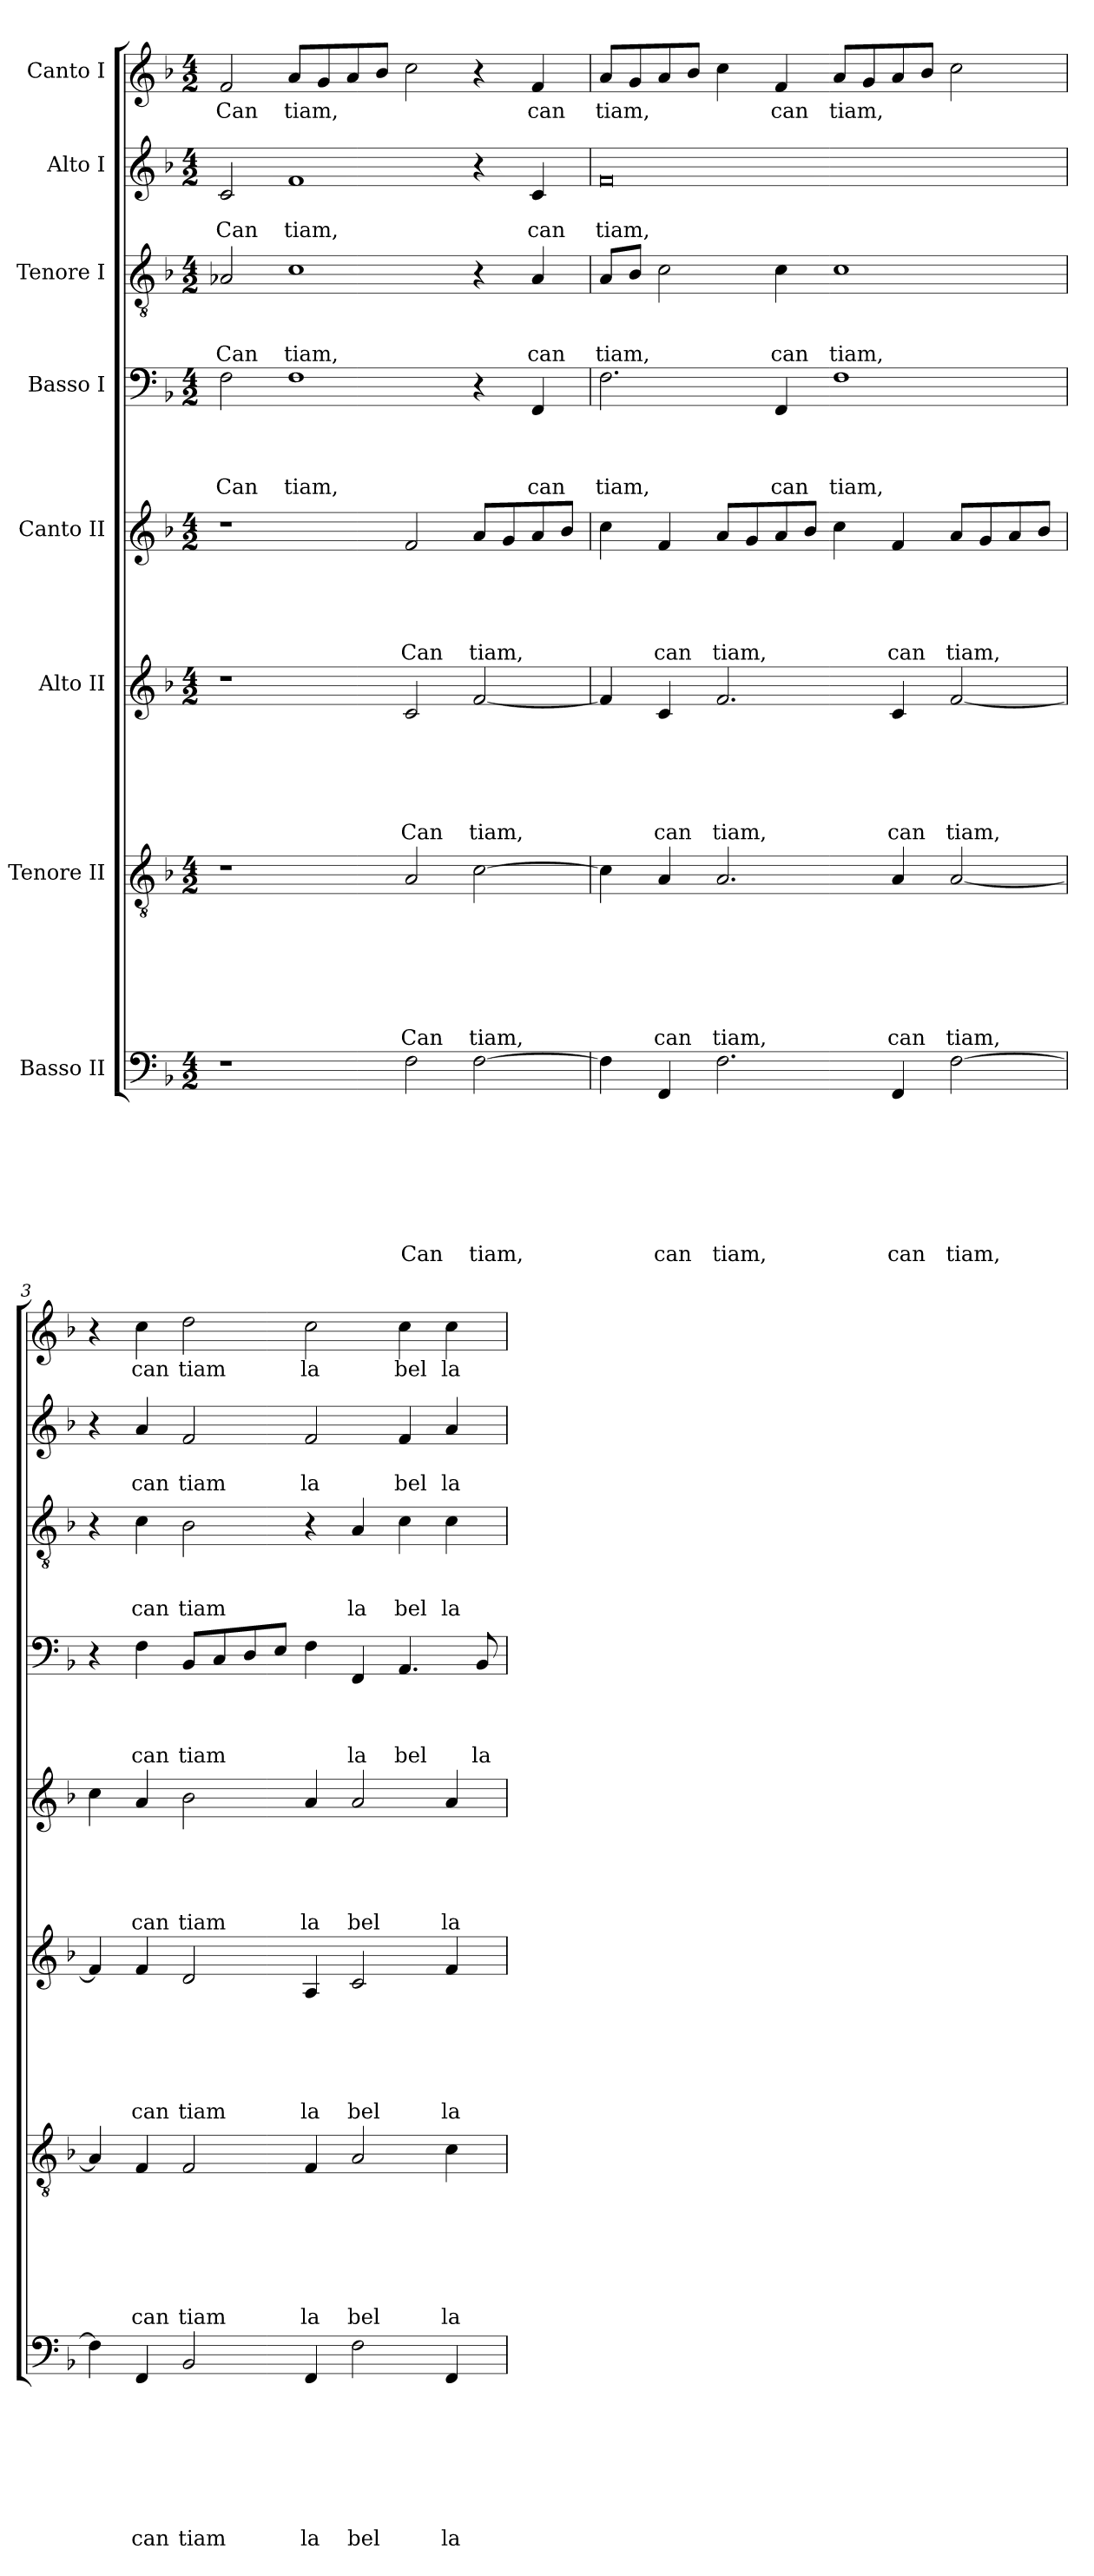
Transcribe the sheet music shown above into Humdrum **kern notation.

**kern	**text	**text	**text	**text	**text	**text	**text	**text	**kern	**text	**text	**text	**text	**text	**text	**text	**kern	**text	**text	**text	**text	**text	**text	**kern	**text	**text	**text	**text	**text	**kern	**text	**text	**text	**text	**kern	**text	**text	**text	**kern	**text	**text	**kern	**text
*part8	*part8	*part8	*part8	*part8	*part8	*part8	*part8	*part8	*part7	*part7	*part7	*part7	*part7	*part7	*part7	*part7	*part6	*part6	*part6	*part6	*part6	*part6	*part6	*part5	*part5	*part5	*part5	*part5	*part5	*part4	*part4	*part4	*part4	*part4	*part3	*part3	*part3	*part3	*part2	*part2	*part2	*part1	*part1
*staff8	*staff8	*staff8	*staff8	*staff8	*staff8	*staff8	*staff8	*staff8	*staff7	*staff7	*staff7	*staff7	*staff7	*staff7	*staff7	*staff7	*staff6	*staff6	*staff6	*staff6	*staff6	*staff6	*staff6	*staff5	*staff5	*staff5	*staff5	*staff5	*staff5	*staff4	*staff4	*staff4	*staff4	*staff4	*staff3	*staff3	*staff3	*staff3	*staff2	*staff2	*staff2	*staff1	*staff1
*I"Basso II	*	*	*	*	*	*	*	*	*I"Tenore II	*	*	*	*	*	*	*	*I"Alto II	*	*	*	*	*	*	*I"Canto II	*	*	*	*	*	*I"Basso I	*	*	*	*	*I"Tenore I	*	*	*	*I"Alto I	*	*	*I"Canto I	*
*clefF4	*	*	*	*	*	*	*	*	*clefGv2	*	*	*	*	*	*	*	*clefG2	*	*	*	*	*	*	*clefG2	*	*	*	*	*	*clefF4	*	*	*	*	*clefGv2	*	*	*	*clefG2	*	*	*clefG2	*
*k[b-]	*	*	*	*	*	*	*	*	*k[b-]	*	*	*	*	*	*	*	*k[b-]	*	*	*	*	*	*	*k[b-]	*	*	*	*	*	*k[b-]	*	*	*	*	*k[b-]	*	*	*	*k[b-]	*	*	*k[b-]	*
*F:	*	*	*	*	*	*	*	*	*F:	*	*	*	*	*	*	*	*F:	*	*	*	*	*	*	*F:	*	*	*	*	*	*F:	*	*	*	*	*F:	*	*	*	*F:	*	*	*F:	*
*M4/2	*	*	*	*	*	*	*	*	*M4/2	*	*	*	*	*	*	*	*M4/2	*	*	*	*	*	*	*M4/2	*	*	*	*	*	*M4/2	*	*	*	*	*M4/2	*	*	*	*M4/2	*	*	*M4/2	*
=1	=1	=1	=1	=1	=1	=1	=1	=1	=1	=1	=1	=1	=1	=1	=1	=1	=1	=1	=1	=1	=1	=1	=1	=1	=1	=1	=1	=1	=1	=1	=1	=1	=1	=1	=1	=1	=1	=1	=1	=1	=1	=1	=1
!	!	!	!	!	!	!	!	!	!	!	!	!	!	!	!	!	!	!	!	!	!	!	!	!	!	!	!	!	!	!	!	!	!	!LO:LY:b	!	!	!	!LO:LY:b	!	!	!LO:LY:b	!	!LO:LY:b
1r	.	.	.	.	.	.	.	.	1r	.	.	.	.	.	.	.	1r	.	.	.	.	.	.	1r	.	.	.	.	.	2F\	.	.	.	Can	2A-X/	.	.	Can	2c/	.	Can	2f/	Can
!	!	!	!	!	!	!	!	!	!	!	!	!	!	!	!	!	!	!	!	!	!	!	!	!	!	!	!	!	!	!	!	!	!	!LO:LY:b	!	!	!	!LO:LY:b	!	!	!LO:LY:b	!	!LO:LY:b
.	.	.	.	.	.	.	.	.	.	.	.	.	.	.	.	.	.	.	.	.	.	.	.	.	.	.	.	.	.	1F	.	.	.	tiam,	1c	.	.	tiam,	1f	.	tiam,	8a/L	tiam,
.	.	.	.	.	.	.	.	.	.	.	.	.	.	.	.	.	.	.	.	.	.	.	.	.	.	.	.	.	.	.	.	.	.	.	.	.	.	.	.	.	.	8g/	.
.	.	.	.	.	.	.	.	.	.	.	.	.	.	.	.	.	.	.	.	.	.	.	.	.	.	.	.	.	.	.	.	.	.	.	.	.	.	.	.	.	.	8a/	.
.	.	.	.	.	.	.	.	.	.	.	.	.	.	.	.	.	.	.	.	.	.	.	.	.	.	.	.	.	.	.	.	.	.	.	.	.	.	.	.	.	.	8b-/J	.
!	!	!	!	!	!	!	!	!LO:LY:b	!	!	!	!	!	!	!	!LO:LY:b	!	!	!	!	!	!	!LO:LY:b	!	!	!	!	!	!LO:LY:b	!	!	!	!	!	!	!	!	!	!	!	!	!	!
2F\	.	.	.	.	.	.	.	Can	2A/	.	.	.	.	.	.	Can	2c/	.	.	.	.	.	Can	2f/	.	.	.	.	Can	.	.	.	.	.	.	.	.	.	.	.	.	2cc\	.
!	!	!	!	!	!	!	!	!LO:LY:b	!	!	!	!	!	!	!	!LO:LY:b	!	!	!	!	!	!	!LO:LY:b	!	!	!	!	!	!LO:LY:b	!	!	!	!	!	!	!	!	!	!	!	!	!	!
[>2F\	.	.	.	.	.	.	.	tiam,	[>2c\	.	.	.	.	.	.	tiam,	[<2f/	.	.	.	.	.	tiam,	8a/L	.	.	.	.	tiam,	4r	.	.	.	.	4r	.	.	.	4r	.	.	4r	.
.	.	.	.	.	.	.	.	.	.	.	.	.	.	.	.	.	.	.	.	.	.	.	.	8g/	.	.	.	.	.	.	.	.	.	.	.	.	.	.	.	.	.	.	.
!	!	!	!	!	!	!	!	!	!	!	!	!	!	!	!	!	!	!	!	!	!	!	!	!	!	!	!	!	!	!	!	!	!	!LO:LY:b	!	!	!	!LO:LY:b	!	!	!LO:LY:b	!	!LO:LY:b
.	.	.	.	.	.	.	.	.	.	.	.	.	.	.	.	.	.	.	.	.	.	.	.	8a/	.	.	.	.	.	4FF/	.	.	.	can	4A-/	.	.	can	4c/	.	can	4f/	can
.	.	.	.	.	.	.	.	.	.	.	.	.	.	.	.	.	.	.	.	.	.	.	.	8b-/J	.	.	.	.	.	.	.	.	.	.	.	.	.	.	.	.	.	.	.
=2	=2	=2	=2	=2	=2	=2	=2	=2	=2	=2	=2	=2	=2	=2	=2	=2	=2	=2	=2	=2	=2	=2	=2	=2	=2	=2	=2	=2	=2	=2	=2	=2	=2	=2	=2	=2	=2	=2	=2	=2	=2	=2	=2
!	!	!	!	!	!	!	!	!	!	!	!	!	!	!	!	!	!	!	!	!	!	!	!	!	!	!	!	!	!	!	!	!	!	!LO:LY:b	!	!	!	!LO:LY:b	!	!	!LO:LY:b	!	!LO:LY:b
4F\]	.	.	.	.	.	.	.	.	4c\]	.	.	.	.	.	.	.	4f/]	.	.	.	.	.	.	4cc\	.	.	.	.	.	2.F\	.	.	.	tiam,	8A/L	.	.	tiam,	0f	.	tiam,	8a/L	tiam,
.	.	.	.	.	.	.	.	.	.	.	.	.	.	.	.	.	.	.	.	.	.	.	.	.	.	.	.	.	.	.	.	.	.	.	8B-/J	.	.	.	.	.	.	8g/	.
!	!	!	!	!	!	!	!	!LO:LY:b	!	!	!	!	!	!	!	!LO:LY:b	!	!	!	!	!	!	!LO:LY:b	!	!	!	!	!	!LO:LY:b	!	!	!	!	!	!	!	!	!	!	!	!	!	!
4FF/	.	.	.	.	.	.	.	can	4A/	.	.	.	.	.	.	can	4c/	.	.	.	.	.	can	4f/	.	.	.	.	can	.	.	.	.	.	2c\	.	.	.	.	.	.	8a/	.
.	.	.	.	.	.	.	.	.	.	.	.	.	.	.	.	.	.	.	.	.	.	.	.	.	.	.	.	.	.	.	.	.	.	.	.	.	.	.	.	.	.	8b-/J	.
!	!	!	!	!	!	!	!	!LO:LY:b	!	!	!	!	!	!	!	!LO:LY:b	!	!	!	!	!	!	!LO:LY:b	!	!	!	!	!	!LO:LY:b	!	!	!	!	!	!	!	!	!	!	!	!	!	!
2.F\	.	.	.	.	.	.	.	tiam,	2.A/	.	.	.	.	.	.	tiam,	2.f/	.	.	.	.	.	tiam,	8a/L	.	.	.	.	tiam,	.	.	.	.	.	.	.	.	.	.	.	.	4cc\	.
.	.	.	.	.	.	.	.	.	.	.	.	.	.	.	.	.	.	.	.	.	.	.	.	8g/	.	.	.	.	.	.	.	.	.	.	.	.	.	.	.	.	.	.	.
!	!	!	!	!	!	!	!	!	!	!	!	!	!	!	!	!	!	!	!	!	!	!	!	!	!	!	!	!	!	!	!	!	!	!LO:LY:b	!	!	!	!LO:LY:b	!	!	!	!	!LO:LY:b
.	.	.	.	.	.	.	.	.	.	.	.	.	.	.	.	.	.	.	.	.	.	.	.	8a/	.	.	.	.	.	4FF/	.	.	.	can	4c\	.	.	can	.	.	.	4f/	can
.	.	.	.	.	.	.	.	.	.	.	.	.	.	.	.	.	.	.	.	.	.	.	.	8b-/J	.	.	.	.	.	.	.	.	.	.	.	.	.	.	.	.	.	.	.
!	!	!	!	!	!	!	!	!	!	!	!	!	!	!	!	!	!	!	!	!	!	!	!	!	!	!	!	!	!	!	!	!	!	!LO:LY:b	!	!	!	!LO:LY:b	!	!	!	!	!LO:LY:b
.	.	.	.	.	.	.	.	.	.	.	.	.	.	.	.	.	.	.	.	.	.	.	.	4cc\	.	.	.	.	.	1F	.	.	.	tiam,	1c	.	.	tiam,	.	.	.	8a/L	tiam,
.	.	.	.	.	.	.	.	.	.	.	.	.	.	.	.	.	.	.	.	.	.	.	.	.	.	.	.	.	.	.	.	.	.	.	.	.	.	.	.	.	.	8g/	.
!	!	!	!	!	!	!	!	!LO:LY:b	!	!	!	!	!	!	!	!LO:LY:b	!	!	!	!	!	!	!LO:LY:b	!	!	!	!	!	!LO:LY:b	!	!	!	!	!	!	!	!	!	!	!	!	!	!
4FF/	.	.	.	.	.	.	.	can	4A/	.	.	.	.	.	.	can	4c/	.	.	.	.	.	can	4f/	.	.	.	.	can	.	.	.	.	.	.	.	.	.	.	.	.	8a/	.
.	.	.	.	.	.	.	.	.	.	.	.	.	.	.	.	.	.	.	.	.	.	.	.	.	.	.	.	.	.	.	.	.	.	.	.	.	.	.	.	.	.	8b-/J	.
!	!	!	!	!	!	!	!	!LO:LY:b	!	!	!	!	!	!	!	!LO:LY:b	!	!	!	!	!	!	!LO:LY:b	!	!	!	!	!	!LO:LY:b	!	!	!	!	!	!	!	!	!	!	!	!	!	!
[>2F\	.	.	.	.	.	.	.	tiam,	[<2A/	.	.	.	.	.	.	tiam,	[<2f/	.	.	.	.	.	tiam,	8a/L	.	.	.	.	tiam,	.	.	.	.	.	.	.	.	.	.	.	.	2cc\	.
.	.	.	.	.	.	.	.	.	.	.	.	.	.	.	.	.	.	.	.	.	.	.	.	8g/	.	.	.	.	.	.	.	.	.	.	.	.	.	.	.	.	.	.	.
.	.	.	.	.	.	.	.	.	.	.	.	.	.	.	.	.	.	.	.	.	.	.	.	8a/	.	.	.	.	.	.	.	.	.	.	.	.	.	.	.	.	.	.	.
.	.	.	.	.	.	.	.	.	.	.	.	.	.	.	.	.	.	.	.	.	.	.	.	8b-/J	.	.	.	.	.	.	.	.	.	.	.	.	.	.	.	.	.	.	.
=3	=3	=3	=3	=3	=3	=3	=3	=3	=3	=3	=3	=3	=3	=3	=3	=3	=3	=3	=3	=3	=3	=3	=3	=3	=3	=3	=3	=3	=3	=3	=3	=3	=3	=3	=3	=3	=3	=3	=3	=3	=3	=3	=3
4F\]	.	.	.	.	.	.	.	.	4A/]	.	.	.	.	.	.	.	4f/]	.	.	.	.	.	.	4cc\	.	.	.	.	.	4r	.	.	.	.	4r	.	.	.	4r	.	.	4r	.
!	!	!	!	!	!	!	!	!LO:LY:b	!	!	!	!	!	!	!	!LO:LY:b	!	!	!	!	!	!	!LO:LY:b	!	!	!	!	!	!LO:LY:b	!	!	!	!	!LO:LY:b	!	!	!	!LO:LY:b	!	!	!LO:LY:b	!	!LO:LY:b
4FF/	.	.	.	.	.	.	.	can	4F/	.	.	.	.	.	.	can	4f/	.	.	.	.	.	can	4a/	.	.	.	.	can	4F\	.	.	.	can	4c\	.	.	can	4a/	.	can	4cc\	can
!	!	!	!	!	!	!	!	!LO:LY:b	!	!	!	!	!	!	!	!LO:LY:b	!	!	!	!	!	!	!LO:LY:b	!	!	!	!	!	!LO:LY:b	!	!	!	!	!LO:LY:b	!	!	!	!LO:LY:b	!	!	!LO:LY:b	!	!LO:LY:b
2BB-/	.	.	.	.	.	.	.	tiam	2F/	.	.	.	.	.	.	tiam	2d/	.	.	.	.	.	tiam	2b-\	.	.	.	.	tiam	8BB-/L	.	.	.	tiam	2B-\	.	.	tiam	2f/	.	tiam	2dd\	tiam
.	.	.	.	.	.	.	.	.	.	.	.	.	.	.	.	.	.	.	.	.	.	.	.	.	.	.	.	.	.	8C/	.	.	.	.	.	.	.	.	.	.	.	.	.
.	.	.	.	.	.	.	.	.	.	.	.	.	.	.	.	.	.	.	.	.	.	.	.	.	.	.	.	.	.	8D/	.	.	.	.	.	.	.	.	.	.	.	.	.
.	.	.	.	.	.	.	.	.	.	.	.	.	.	.	.	.	.	.	.	.	.	.	.	.	.	.	.	.	.	8E/J	.	.	.	.	.	.	.	.	.	.	.	.	.
!	!	!	!	!	!	!	!	!LO:LY:b	!	!	!	!	!	!	!	!LO:LY:b	!	!	!	!	!	!	!LO:LY:b	!	!	!	!	!	!LO:LY:b	!	!	!	!	!	!	!	!	!	!	!	!LO:LY:b	!	!LO:LY:b
4FF/	.	.	.	.	.	.	.	la	4F/	.	.	.	.	.	.	la	4A/	.	.	.	.	.	la	4a/	.	.	.	.	la	4F\	.	.	.	.	4r	.	.	.	2f/	.	la	2cc\	la
!	!	!	!	!	!	!	!	!LO:LY:b	!	!	!	!	!	!	!	!LO:LY:b	!	!	!	!	!	!	!LO:LY:b	!	!	!	!	!	!LO:LY:b	!	!	!	!	!LO:LY:b	!	!	!	!LO:LY:b	!	!	!	!	!
2F\	.	.	.	.	.	.	.	bel	2A/	.	.	.	.	.	.	bel	2c/	.	.	.	.	.	bel	2a/	.	.	.	.	bel	4FF/	.	.	.	la	4A/	.	.	la	.	.	.	.	.
!	!	!	!	!	!	!	!	!	!	!	!	!	!	!	!	!	!	!	!	!	!	!	!	!	!	!	!	!	!	!	!	!	!	!LO:LY:b	!	!	!	!LO:LY:b	!	!	!LO:LY:b	!	!LO:LY:b
.	.	.	.	.	.	.	.	.	.	.	.	.	.	.	.	.	.	.	.	.	.	.	.	.	.	.	.	.	.	4.AA/	.	.	.	bel	4c\	.	.	bel	4f/	.	bel	4cc\	bel
!	!	!	!	!	!	!	!	!LO:LY:b	!	!	!	!	!	!	!	!LO:LY:b	!	!	!	!	!	!	!LO:LY:b	!	!	!	!	!	!LO:LY:b	!	!	!	!	!	!	!	!	!LO:LY:b	!	!	!LO:LY:b	!	!LO:LY:b
4FF/	.	.	.	.	.	.	.	la	4c\	.	.	.	.	.	.	la	4f/	.	.	.	.	.	la	4a/	.	.	.	.	la	.	.	.	.	.	4c\	.	.	la	4a/	.	la	4cc\	la
!	!	!	!	!	!	!	!	!	!	!	!	!	!	!	!	!	!	!	!	!	!	!	!	!	!	!	!	!	!	!	!	!	!	!LO:LY:b	!	!	!	!	!	!	!	!	!
.	.	.	.	.	.	.	.	.	.	.	.	.	.	.	.	.	.	.	.	.	.	.	.	.	.	.	.	.	.	8BB-/	.	.	.	la	.	.	.	.	.	.	.	.	.
=	=	=	=	=	=	=	=	=	=	=	=	=	=	=	=	=	=	=	=	=	=	=	=	=	=	=	=	=	=	=	=	=	=	=	=	=	=	=	=	=	=	=	=
*-	*-	*-	*-	*-	*-	*-	*-	*-	*-	*-	*-	*-	*-	*-	*-	*-	*-	*-	*-	*-	*-	*-	*-	*-	*-	*-	*-	*-	*-	*-	*-	*-	*-	*-	*-	*-	*-	*-	*-	*-	*-	*-	*-
